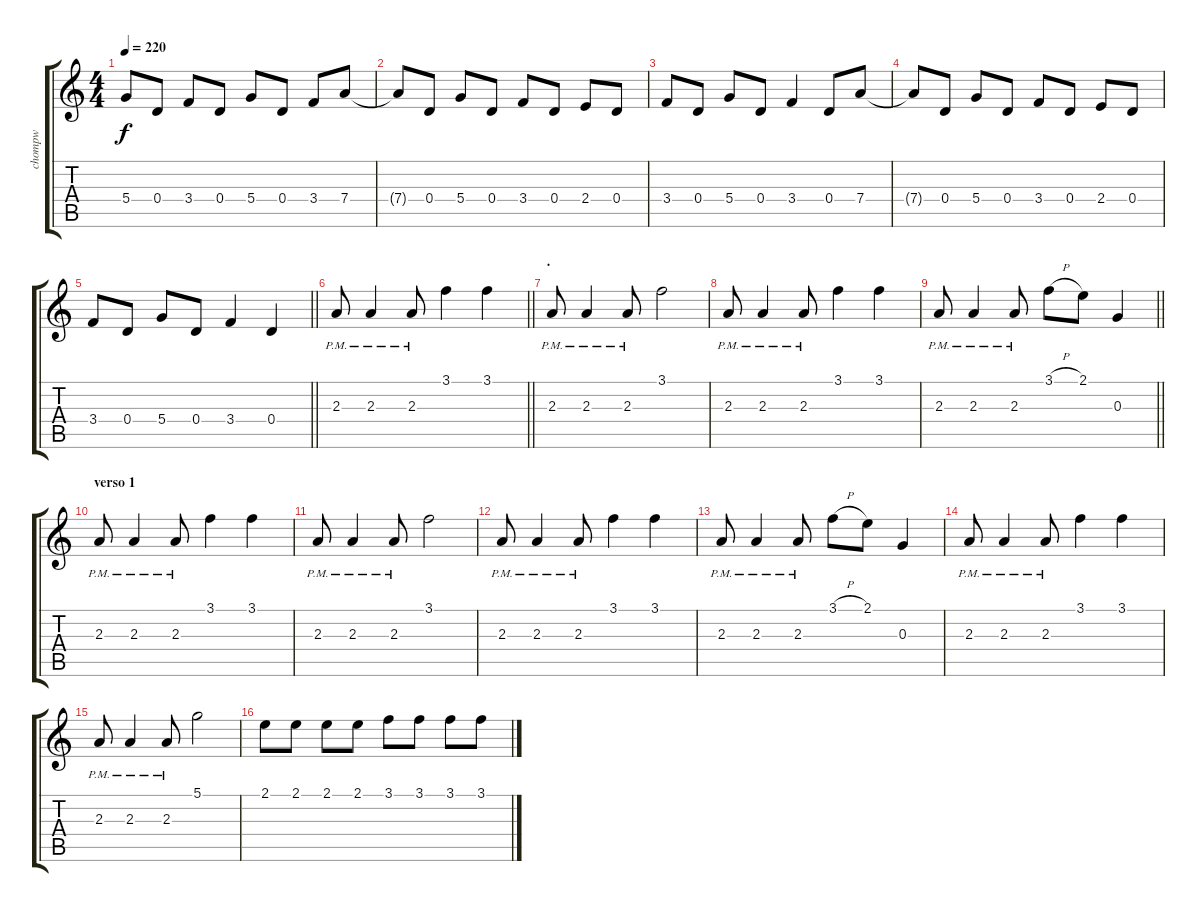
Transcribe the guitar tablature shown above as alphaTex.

\track ("chompw" "chompw") {instrument distortionguitar}
\staff {score tabs}
\tuning (D4 B3 G3 D3 A2 D2) {hide}
\ts (4 4)
\tempo 220
\clef g2
\ks c
5.4.8{dy f} 0.4.8 3.4.8 0.4.8 5.4.8 0.4.8 3.4.8 7.4.8 |
7.4{t}.8 0.4.8 5.4.8 0.4.8 3.4.8 0.4.8 2.4.8 0.4.8 |
3.4.8 0.4.8 5.4.8 0.4.8 3.4.4 0.4.8 7.4.8 |
7.4{t}.8 0.4.8 5.4.8 0.4.8 3.4.8 0.4.8 2.4.8 0.4.8 |
\barLineRight lightlight
3.4.8 0.4.8 5.4.8 0.4.8 3.4.4 0.4.4 |
\barLineRight lightlight
2.3{pm}.8 2.3{pm}.4 2.3{pm}.8 3.1.4 3.1.4 |
\section ("" ".")
2.3{pm}.8 2.3{pm}.4 2.3{pm}.8 3.1.2 |
2.3{pm}.8 2.3{pm}.4 2.3{pm}.8 3.1.4 3.1.4 |
\barLineRight lightlight
2.3{pm}.8 2.3{pm}.4 2.3{pm}.8 3.1{h}.8 2.1.8 0.3.4 |
\section ("" "verso 1 ")
2.3{pm}.8 2.3{pm}.4 2.3{pm}.8 3.1.4 3.1.4 |
2.3{pm}.8 2.3{pm}.4 2.3{pm}.8 3.1.2 |
2.3{pm}.8 2.3{pm}.4 2.3{pm}.8 3.1.4 3.1.4 |
2.3{pm}.8 2.3{pm}.4 2.3{pm}.8 3.1{h}.8 2.1.8 0.3.4 |
2.3{pm}.8 2.3{pm}.4 2.3{pm}.8 3.1.4 3.1.4 |
2.3{pm}.8 2.3{pm}.4 2.3{pm}.8 5.1.2 |
2.1.8 2.1.8 2.1.8 2.1.8 3.1.8 3.1.8 3.1.8 3.1.8
